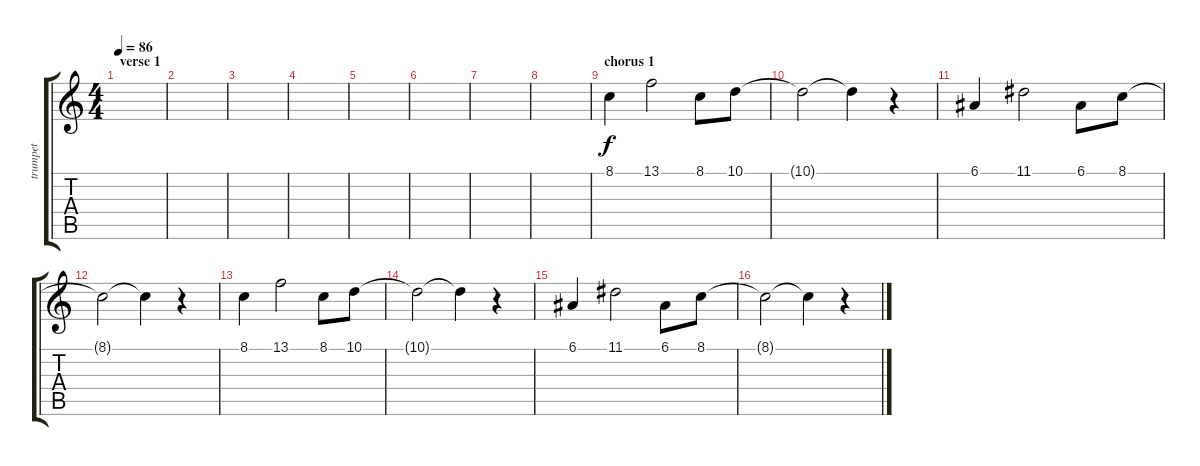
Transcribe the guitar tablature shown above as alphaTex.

\track ("trumpet" "trumpet") {instrument trombone}
\staff {score tabs}
\tuning (E4 B3 G3 D3 A2 E2) {hide}
\ts (4 4)
\section ("" "verse 1")
\tempo 86
\clef g2
\ks c
|
|
|
|
|
|
|
|
\section ("" "chorus 1")
8.1.4 13.1.2 8.1.8 10.1.8 |
10.1{t}.2 10.1{t}.4 r.4 |
6.1.4 11.1.2 6.1.8 8.1.8 |
8.1{t}.2 8.1{t}.4 r.4 |
8.1.4 13.1.2 8.1.8 10.1.8 |
10.1{t}.2 10.1{t}.4 r.4 |
6.1.4 11.1.2 6.1.8 8.1.8 |
8.1{t}.2 8.1{t}.4 r.4
